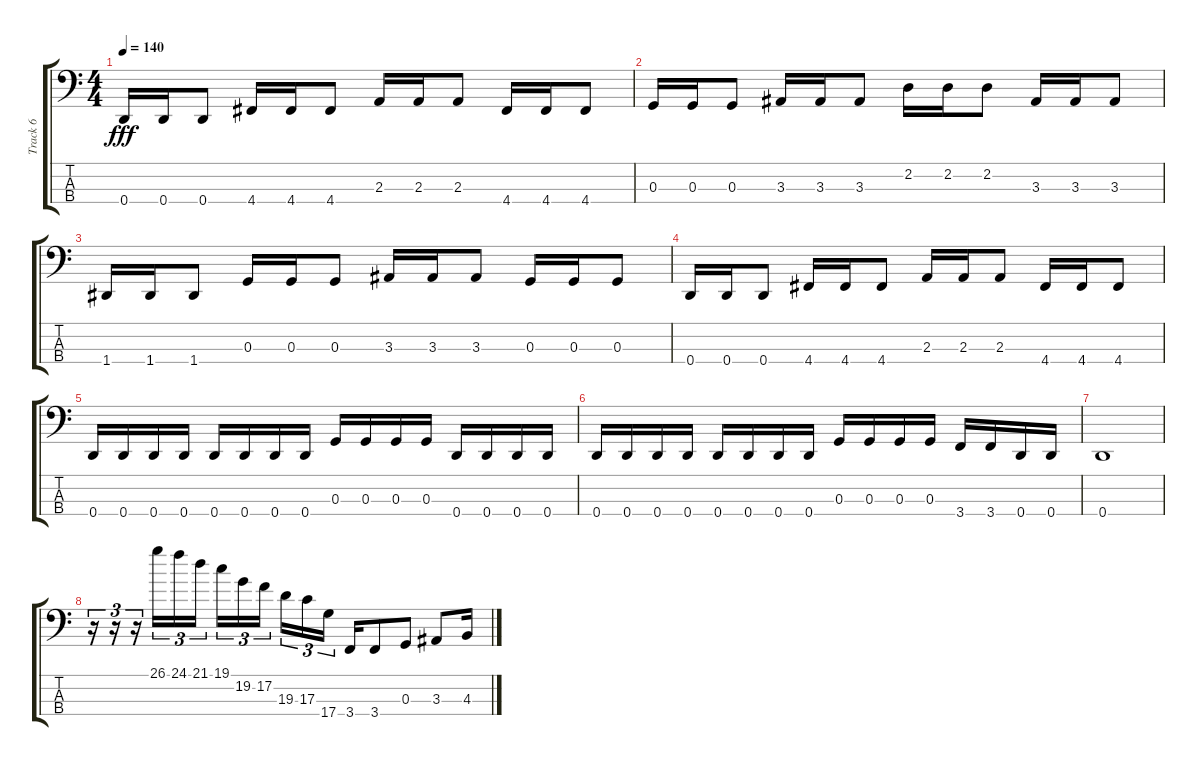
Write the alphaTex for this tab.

\track ("Track 6" "Track 6") {instrument electricbassfinger}
\staff {score tabs}
\tuning (F2 C2 G1 D1) {hide}
\ts (4 4)
\tempo 140
\clef f4
\ks c
0.4.16{dy fff} 0.4.16 0.4.8 4.4.16 4.4.16 4.4.8 2.3.16 2.3.16 2.3.8 4.4.16 4.4.16 4.4.8 |
0.3.16 0.3.16 0.3.8 3.3.16 3.3.16 3.3.8 2.2.16 2.2.16 2.2.8 3.3.16 3.3.16 3.3.8 |
1.4.16 1.4.16 1.4.8 0.3.16 0.3.16 0.3.8 3.3.16 3.3.16 3.3.8 0.3.16 0.3.16 0.3.8 |
0.4.16 0.4.16 0.4.8 4.4.16 4.4.16 4.4.8 2.3.16 2.3.16 2.3.8 4.4.16 4.4.16 4.4.8 |
0.4.16 0.4.16 0.4.16 0.4.16 0.4.16 0.4.16 0.4.16 0.4.16 0.3.16 0.3.16 0.3.16 0.3.16 0.4.16 0.4.16 0.4.16 0.4.16 |
0.4.16 0.4.16 0.4.16 0.4.16 0.4.16 0.4.16 0.4.16 0.4.16 0.3.16 0.3.16 0.3.16 0.3.16 3.4.16 3.4.16 0.4.16 0.4.16 |
0.4.1 |
r.16{tu (3 2) instrument contrabass} r.16{tu (3 2)} r.16{tu (3 2)} 26.1.16{tu (3 2)} 24.1.16{tu (3 2)} 21.1.16{tu (3 2)} 19.1.16{tu (3 2)} 19.2.16{tu (3 2)} 17.2.16{tu (3 2) beam splitsecondary} 19.3.16{tu (3 2)} 17.3.16{tu (3 2)} 17.4.16{tu (3 2)} 3.4.16{instrument electricbassfinger} 3.4.8 0.3.8 3.3.8 4.3.16
